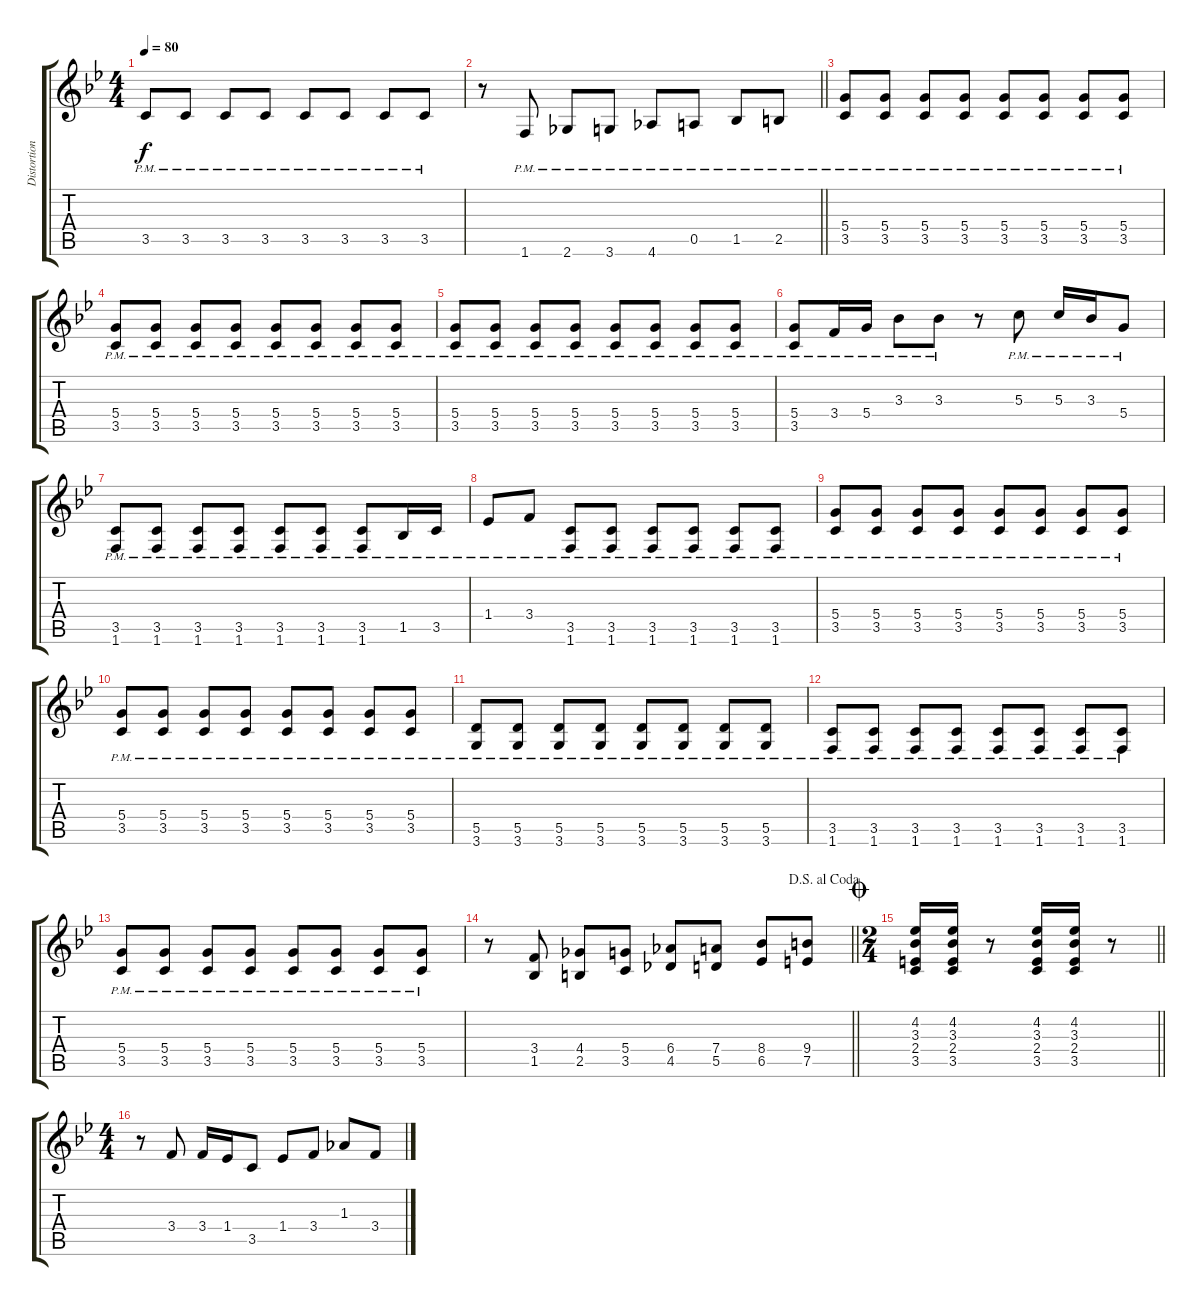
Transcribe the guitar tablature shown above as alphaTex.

\track ("Distortion" "Distortion") {instrument distortionguitar}
\staff {score tabs}
\tuning (E4 B3 G3 D3 A2 E2) {hide}
\ts (4 4)
\tempo 80
\clef g2
\ks bb
3.5{pm}.8{dy f} 3.5{pm}.8 3.5{pm}.8 3.5{pm}.8 3.5{pm}.8 3.5{pm}.8 3.5{pm}.8 3.5{pm}.8 |
\barLineRight lightlight
r.8 1.6{pm}.8 2.6{pm}.8 3.6{pm}.8 4.6{pm}.8 0.5{pm}.8 1.5{pm}.8 2.5{pm}.8 |
(5.4{pm} 3.5{pm}).8 (5.4{pm} 3.5{pm}).8 (5.4{pm} 3.5{pm}).8 (5.4{pm} 3.5{pm}).8 (5.4{pm} 3.5{pm}).8 (5.4{pm} 3.5{pm}).8 (5.4{pm} 3.5{pm}).8 (5.4{pm} 3.5{pm}).8 |
(5.4{pm} 3.5{pm}).8 (5.4{pm} 3.5{pm}).8 (5.4{pm} 3.5{pm}).8 (5.4{pm} 3.5{pm}).8 (5.4{pm} 3.5{pm}).8 (5.4{pm} 3.5{pm}).8 (5.4{pm} 3.5{pm}).8 (5.4{pm} 3.5{pm}).8 |
(5.4{pm} 3.5{pm}).8 (5.4{pm} 3.5{pm}).8 (5.4{pm} 3.5{pm}).8 (5.4{pm} 3.5{pm}).8 (5.4{pm} 3.5{pm}).8 (5.4{pm} 3.5{pm}).8 (5.4{pm} 3.5{pm}).8 (5.4{pm} 3.5{pm}).8 |
(5.4{pm} 3.5{pm}).8 3.4{pm}.16 5.4{pm}.16 3.3{pm}.8 3.3{pm}.8 r.8 5.3{pm}.8 5.3{pm}.16 3.3{pm}.16 5.4{pm}.8 |
(3.5{pm} 1.6{pm}).8 (3.5{pm} 1.6{pm}).8 (3.5{pm} 1.6{pm}).8 (3.5{pm} 1.6{pm}).8 (3.5{pm} 1.6{pm}).8 (3.5{pm} 1.6{pm}).8 (3.5{pm} 1.6{pm}).8 1.5{pm}.16 3.5{pm}.16 |
1.4{pm}.8 3.4{pm}.8 (3.5{pm} 1.6{pm}).8 (3.5{pm} 1.6{pm}).8 (3.5{pm} 1.6{pm}).8 (3.5{pm} 1.6{pm}).8 (3.5{pm} 1.6{pm}).8 (3.5{pm} 1.6{pm}).8 |
(5.4{pm} 3.5{pm}).8 (5.4{pm} 3.5{pm}).8 (5.4{pm} 3.5{pm}).8 (5.4{pm} 3.5{pm}).8 (5.4{pm} 3.5{pm}).8 (5.4{pm} 3.5{pm}).8 (5.4{pm} 3.5{pm}).8 (5.4{pm} 3.5{pm}).8 |
(5.4{pm} 3.5{pm}).8 (5.4{pm} 3.5{pm}).8 (5.4{pm} 3.5{pm}).8 (5.4{pm} 3.5{pm}).8 (5.4{pm} 3.5{pm}).8 (5.4{pm} 3.5{pm}).8 (5.4{pm} 3.5{pm}).8 (5.4{pm} 3.5{pm}).8 |
(5.5{pm} 3.6{pm}).8 (5.5{pm} 3.6{pm}).8 (5.5{pm} 3.6{pm}).8 (5.5{pm} 3.6{pm}).8 (5.5{pm} 3.6{pm}).8 (5.5{pm} 3.6{pm}).8 (5.5{pm} 3.6{pm}).8 (5.5{pm} 3.6{pm}).8 |
(3.5{pm} 1.6{pm}).8 (3.5{pm} 1.6{pm}).8 (3.5{pm} 1.6{pm}).8 (3.5{pm} 1.6{pm}).8 (3.5{pm} 1.6{pm}).8 (3.5{pm} 1.6{pm}).8 (3.5{pm} 1.6{pm}).8 (3.5{pm} 1.6{pm}).8 |
(5.4{pm} 3.5{pm}).8 (5.4{pm} 3.5{pm}).8 (5.4{pm} 3.5{pm}).8 (5.4{pm} 3.5{pm}).8 (5.4{pm} 3.5{pm}).8 (5.4{pm} 3.5{pm}).8 (5.4{pm} 3.5{pm}).8 (5.4{pm} 3.5{pm}).8 |
\jump dalsegnoalcoda
\barLineRight lightlight
r.8 (3.4 1.5).8 (4.4 2.5).8 (5.4 3.5).8 (6.4 4.5).8 (7.4 5.5).8 (8.4 6.5).8 (9.4 7.5).8 |
\ts (2 4)
\jump coda
\barLineRight lightlight
(4.2 3.3 2.4 3.5).16 (4.2 3.3 2.4 3.5).16 r.8 (4.2 3.3 2.4 3.5).16 (4.2 3.3 2.4 3.5).16 r.8 |
\ts (4 4)
\section ("" " ")
r.8 3.4.8 3.4.16 1.4.16 3.5.8 1.4.8 3.4.8 1.3.8 3.4.8
